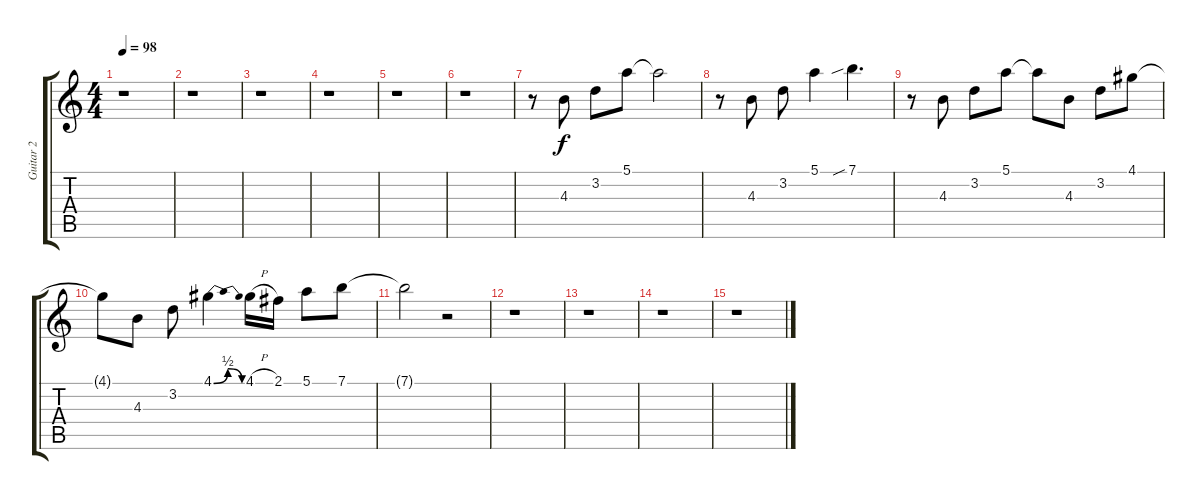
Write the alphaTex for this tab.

\track ("Guitar 2" "Guitar 2") {instrument acousticguitarsteel}
\staff {score tabs}
\tuning (E4 B3 G3 D3 A2 E2) {hide}
\ts (4 4)
\tempo 98
\clef g2
\ks c
r.1{dy f} |
r.1 |
r.1 |
r.1 |
r.1 |
r.1 |
r.8 4.3.8 3.2.8 5.1.8 5.1{t}.2 |
r.8 4.3.8 3.2.8 5.1.4 7.1{sib}.4{d} |
r.8 4.3.8 3.2.8 5.1.8 5.1{t}.8 4.3.8 3.2.8 4.1.8 |
4.1{t}.8 4.3.8 3.2.8 4.1{be (bendrelease 0 0 31 2 31 2 60 0)}.4 4.1{h}.16 2.1.16 5.1.8 7.1.8 |
7.1{t}.2 r.2 |
r.1 |
r.1 |
r.1 |
r.1
